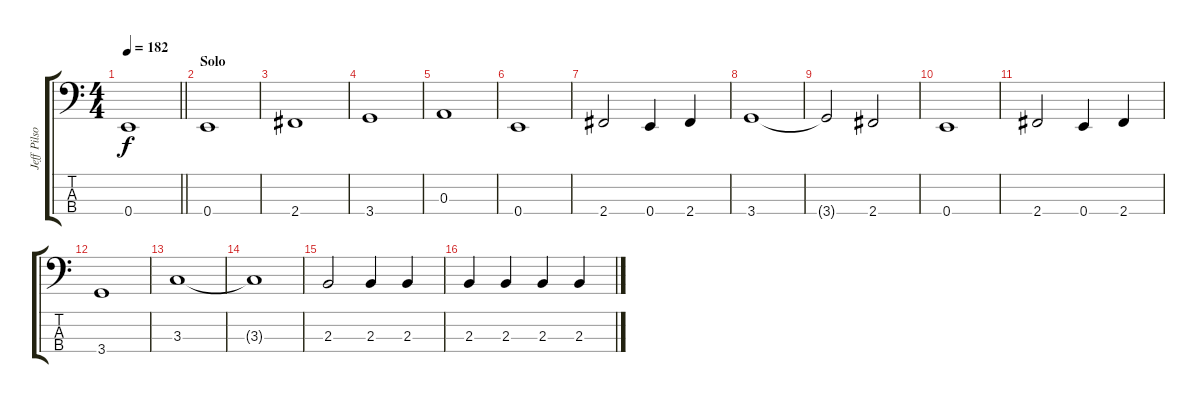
\track ("Jeff Pilson" "Jeff Pilso") {instrument electricbassfinger}
\staff {score tabs}
\tuning (G2 D2 A1 E1) {hide}
\ts (4 4)
\tempo 182
\clef f4
\barLineRight lightlight
\ks c
0.4.1{dy f} |
\section ("" "Solo")
0.4.1 |
2.4.1 |
3.4.1 |
0.3.1 |
0.4.1 |
2.4.2 0.4.4 2.4.4 |
3.4.1 |
3.4{t}.2 2.4.2 |
0.4.1 |
2.4.2 0.4.4 2.4.4 |
3.4.1 |
3.3.1 |
3.3{t}.1 |
2.3.2 2.3.4 2.3.4 |
2.3.4 2.3.4 2.3.4 2.3.4
